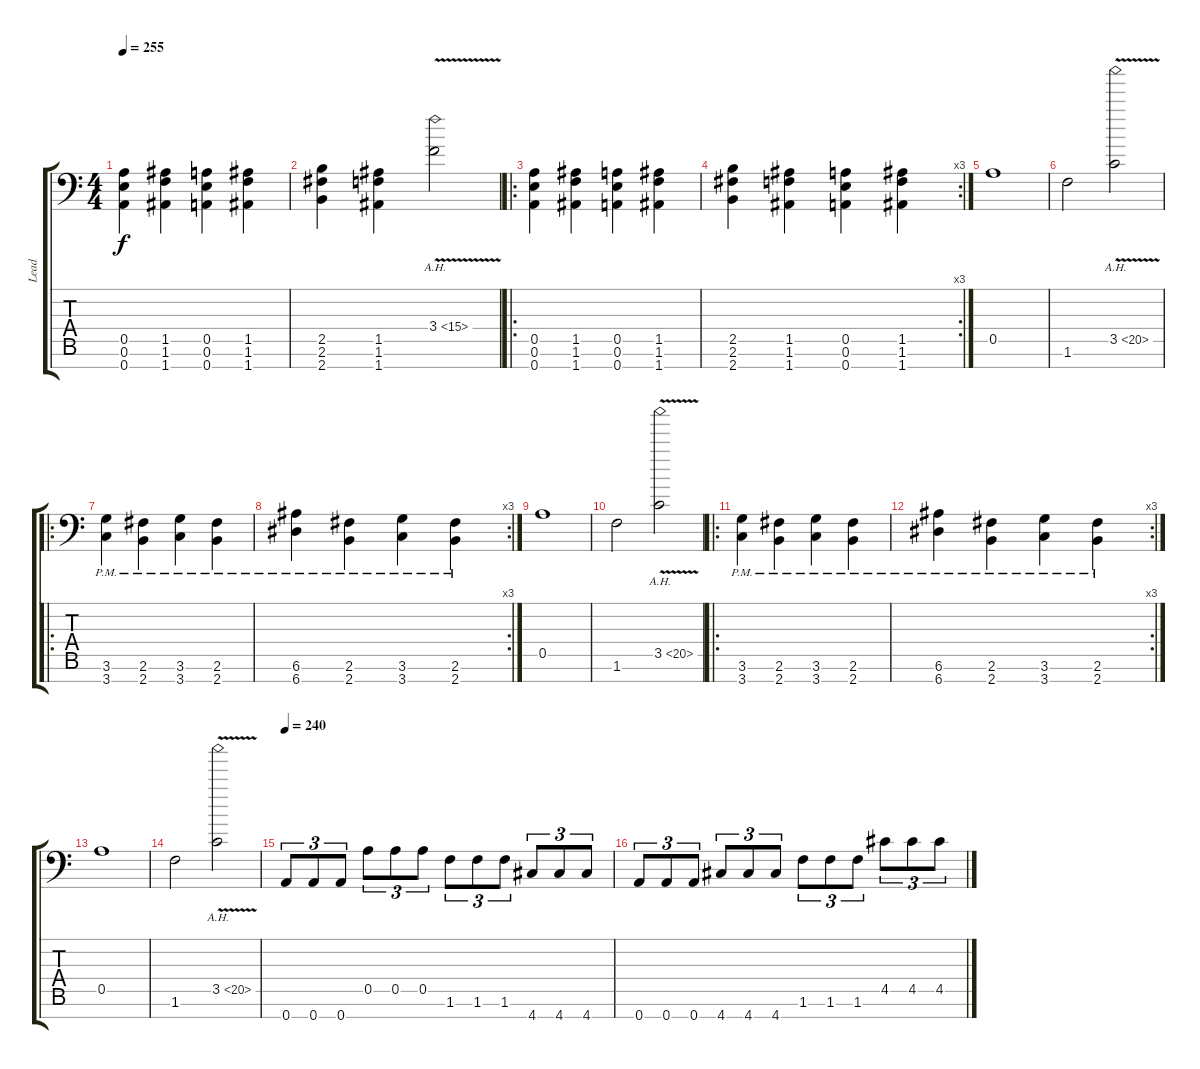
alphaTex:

\track ("Lead" "Lead") {instrument distortionguitar}
\staff {score tabs}
\tuning (E4 B3 G3 D3 A2 E2 A1) {hide}
\ts (4 4)
\tempo 255
\clef f4
\ks c
(0.5 0.6 0.7).4{dy f} (1.5 1.6 1.7).4 (0.5 0.6 0.7).4 (1.5 1.6 1.7).4 |
(2.5 2.6 2.7).4 (1.5 1.6 1.7).4 3.4{ah 12 v}.2 |
\ro
(0.5 0.6 0.7).4 (1.5 1.6 1.7).4 (0.5 0.6 0.7).4 (1.5 1.6 1.7).4 |
\rc 3
(2.5 2.6 2.7).4 (1.5 1.6 1.7).4 (0.5 0.6 0.7).4 (1.5 1.6 1.7).4 |
0.5.1 |
1.6.2 3.5{ah 17 v}.2 |
\ro
(3.6{pm} 3.7{pm}).4 (2.6{pm} 2.7{pm}).4 (3.6{pm} 3.7{pm}).4 (2.6{pm} 2.7{pm}).4 |
\rc 3
(6.6{pm} 6.7{pm}).4 (2.6{pm} 2.7{pm}).4 (3.6{pm} 3.7{pm}).4 (2.6{pm} 2.7{pm}).4 |
0.5.1 |
1.6.2 3.5{ah 17 v}.2 |
\ro
(3.6{pm} 3.7{pm}).4 (2.6{pm} 2.7{pm}).4 (3.6{pm} 3.7{pm}).4 (2.6{pm} 2.7{pm}).4 |
\rc 3
(6.6{pm} 6.7{pm}).4 (2.6{pm} 2.7{pm}).4 (3.6{pm} 3.7{pm}).4 (2.6{pm} 2.7{pm}).4 |
0.5.1 |
1.6.2 3.5{ah 17 v}.2 |
\tempo 240
0.7.8{tu (3 2)} 0.7.8{tu (3 2)} 0.7.8{tu (3 2)} 0.5.8{tu (3 2)} 0.5.8{tu (3 2)} 0.5.8{tu (3 2)} 1.6.8{tu (3 2)} 1.6.8{tu (3 2)} 1.6.8{tu (3 2)} 4.7.8{tu (3 2)} 4.7.8{tu (3 2)} 4.7.8{tu (3 2)} |
0.7.8{tu (3 2)} 0.7.8{tu (3 2)} 0.7.8{tu (3 2)} 4.7.8{tu (3 2)} 4.7.8{tu (3 2)} 4.7.8{tu (3 2)} 1.6.8{tu (3 2)} 1.6.8{tu (3 2)} 1.6.8{tu (3 2)} 4.5.8{tu (3 2)} 4.5.8{tu (3 2)} 4.5.8{tu (3 2)}
